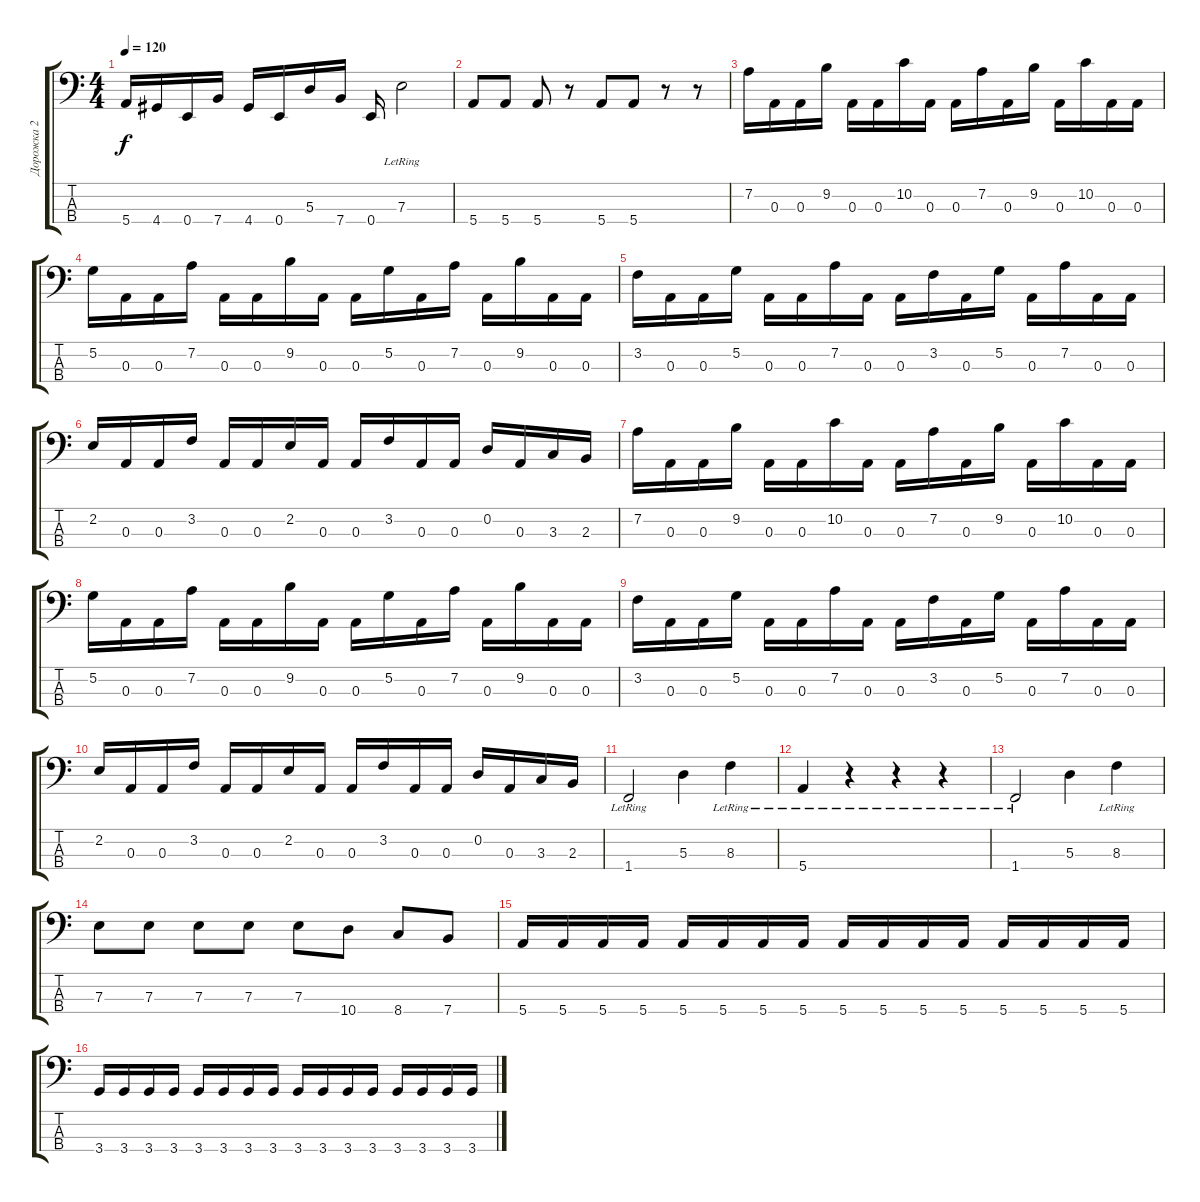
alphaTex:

\track ("Дорожка 2" "Дорожка 2") {instrument electricbassfinger}
\staff {score tabs}
\tuning (G2 D2 A1 E1) {hide}
\ts (4 4)
\tempo 120
\clef f4
\ks c
5.4.16{dy f} 4.4.16 0.4.16 7.4.16 4.4.16 0.4.16 5.3.16 7.4.16 0.4.16 7.3{lr}.2 |
5.4.8 5.4.8 5.4.8 r.8 5.4.8 5.4.8 r.8 r.8 |
7.2.16 0.3.16 0.3.16 9.2.16 0.3.16 0.3.16 10.2.16 0.3.16 0.3.16 7.2.16 0.3.16 9.2.16 0.3.16 10.2.16 0.3.16 0.3.16 |
5.2.16 0.3.16 0.3.16 7.2.16 0.3.16 0.3.16 9.2.16 0.3.16 0.3.16 5.2.16 0.3.16 7.2.16 0.3.16 9.2.16 0.3.16 0.3.16 |
3.2.16 0.3.16 0.3.16 5.2.16 0.3.16 0.3.16 7.2.16 0.3.16 0.3.16 3.2.16 0.3.16 5.2.16 0.3.16 7.2.16 0.3.16 0.3.16 |
2.2.16 0.3.16 0.3.16 3.2.16 0.3.16 0.3.16 2.2.16 0.3.16 0.3.16 3.2.16 0.3.16 0.3.16 0.2.16 0.3.16 3.3.16 2.3.16 |
7.2.16 0.3.16 0.3.16 9.2.16 0.3.16 0.3.16 10.2.16 0.3.16 0.3.16 7.2.16 0.3.16 9.2.16 0.3.16 10.2.16 0.3.16 0.3.16 |
5.2.16 0.3.16 0.3.16 7.2.16 0.3.16 0.3.16 9.2.16 0.3.16 0.3.16 5.2.16 0.3.16 7.2.16 0.3.16 9.2.16 0.3.16 0.3.16 |
3.2.16 0.3.16 0.3.16 5.2.16 0.3.16 0.3.16 7.2.16 0.3.16 0.3.16 3.2.16 0.3.16 5.2.16 0.3.16 7.2.16 0.3.16 0.3.16 |
2.2.16 0.3.16 0.3.16 3.2.16 0.3.16 0.3.16 2.2.16 0.3.16 0.3.16 3.2.16 0.3.16 0.3.16 0.2.16 0.3.16 3.3.16 2.3.16 |
1.4{lr}.2 5.3.4 8.3{lr}.4 |
5.4{lr}.4 r.4 r.4 r.4 |
1.4{lr}.2 5.3.4 8.3{lr}.4 |
7.3.8 7.3.8 7.3.8 7.3.8 7.3.8 10.4.8 8.4.8 7.4.8 |
5.4.16 5.4.16 5.4.16 5.4.16 5.4.16 5.4.16 5.4.16 5.4.16 5.4.16 5.4.16 5.4.16 5.4.16 5.4.16 5.4.16 5.4.16 5.4.16 |
3.4.16 3.4.16 3.4.16 3.4.16 3.4.16 3.4.16 3.4.16 3.4.16 3.4.16 3.4.16 3.4.16 3.4.16 3.4.16 3.4.16 3.4.16 3.4.16
